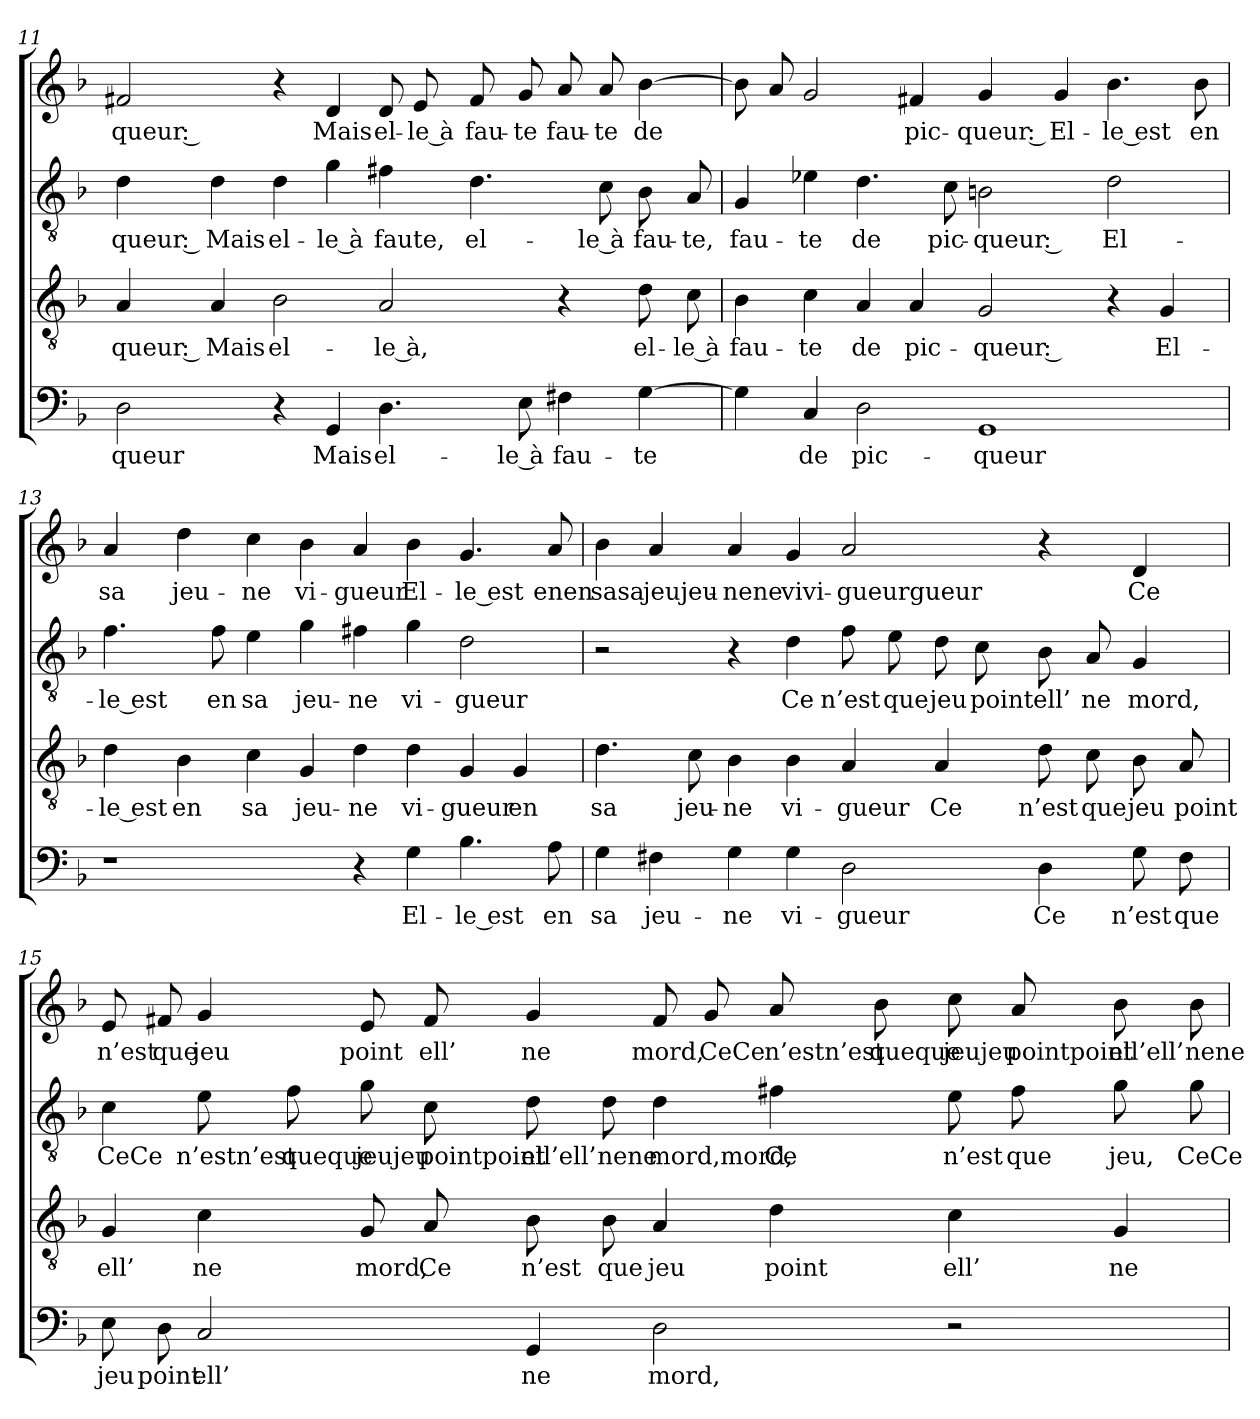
**kern	**text	**kern	**text	**kern	**text	**kern	**text
*part4	*part4	*part3	*part3	*part2	*part2	*part1	*part1
*staff4	*staff4	*staff3	*staff3	*staff2	*staff2	*staff1	*staff1
!!LO:LB:g=z
*clefF4	*	*clefGv2	*	*clefGv2	*	*clefG2	*
*k[b-]	*	*k[b-]	*	*k[b-]	*	*k[b-]	*
=11	=11	=11	=11	=11	=11	=11	=11
2D	-queur	4A	-queur :	4d	-queur :	2f#X	-queur :
.	.	4A	Mais	4d	Mais	.	.
4r	.	2B-	el-	4d	el-	4r	.
4GG	Mais	.	.	4g	-le à	4d	Mais
4.D	el-	2A	-le à,	4f#X	faute,	8d	el-
.	.	.	.	.	.	8e	-le à
.	.	.	.	4.d	el-	8f#	fau-
8E	-le à	.	.	.	.	8g	-te
4F#X	fau-	4r	.	.	.	8a	fau-
.	.	.	.	8c	-le à	8a	-te
[4G	-te	8d	el-	8B-	fau-	[4b-	de
.	.	8c	-le à	8A	-te,	.	.
=12	=12	=12	=12	=12	=12	=12	=12
4G]	.	4B-	fau-	4G	fau-	8b-]	.
.	.	.	.	.	.	8a	.
4C	de	4c	-te	4e-X	-te	2g	.
2D	pic-	4A	de	4.d	de	.	.
.	.	4A	pic-	.	.	4f#X	pic-
.	.	.	.	8c	pic-	.	.
1GG	-queur	2G	-queur :	2Bn	-queur :	4g	-queur :
.	.	.	.	.	.	4g	El-
.	.	4r	.	2d	El-	4.b-	-le est
.	.	4G	El-	.	.	.	.
.	.	.	.	.	.	8b-	en
!!LO:PB:g=z
=13	=13	=13	=13	=13	=13	=13	=13
1r	.	4d	-le est	4.f	-le est	4a	sa
.	.	4B-	en	.	.	4dd	jeu-
.	.	.	.	8f	en	.	.
.	.	4c	sa	4e	sa	4cc	-ne
.	.	4G	jeu-	4g	jeu-	4b-	vi-
4r	.	4d	-ne	4f#X	-ne	4a	-gueur
4G	El-	4d	vi-	4g	vi-	4b-	El-
4.B-	-le est	4G	-gueur	2d	-gueur	4.g	-le est
.	.	4G	en	.	.	.	.
8A	en	.	.	.	.	8a	enen
=14	=14	=14	=14	=14	=14	=14	=14
4G	sa	4.d	sa	2r	.	4b-	sasa
4F#X	jeu-	.	.	.	.	4a	jeujeu-
.	.	8c	jeu-	.	.	.	.
4G	-ne	4B-	-ne	4r	.	4a	-nene
4G	vi-	4B-	vi-	4d	Ce	4g	vivi-
2D	-gueur	4A	-gueur	8f	n’est	2a	-gueurgueur
.	.	.	.	8e	que	.	.
.	.	4A	Ce	8d	jeu	.	.
.	.	.	.	8c	point	.	.
4D	Ce	8d	n’est	8B-	ell’	4r	.
.	.	8c	que	8A	ne	.	.
8G	n’est	8B-	jeu	4G	mord,	4d	Ce
8F#	que	8A	point	.	.	.	.
!!LO:LB:g=z
=15	=15	=15	=15	=15	=15	=15	=15
8E	jeu	4G	ell’	4c	CeCe	8e	n’est
8D	point	.	.	.	.	8f#X	que
2C	ell’	4c	ne	8e	n’estn’est	4g	jeu
.	.	.	.	8f	queque	.	.
.	.	8G	mord,	8g	jeujeu	8e	point
.	.	8A	Ce	8c	pointpoint	8f#	ell’
4GG	ne	8B-	n’est	8d	ell’ell’	4g	ne
.	.	8B-	que	8d	nene	.	.
2D	mord,	4A	jeu	4d	mord,mord,	8f#	mord,
.	.	.	.	.	.	8g	CeCe
.	.	4d	point	4f#X	Ce	8a	n’estn’est
.	.	.	.	.	.	8b-	queque
2r	.	4c	ell’	8e	n’est	8cc	jeujeu
.	.	.	.	8f#	que	8a	pointpoint
.	.	4G	ne	8g	jeu,	8b-	ell’ell’
.	.	.	.	8g	CeCe	8b-	nene
=	=	=	=	=	=	=	=
*-	*-	*-	*-	*-	*-	*-	*-
